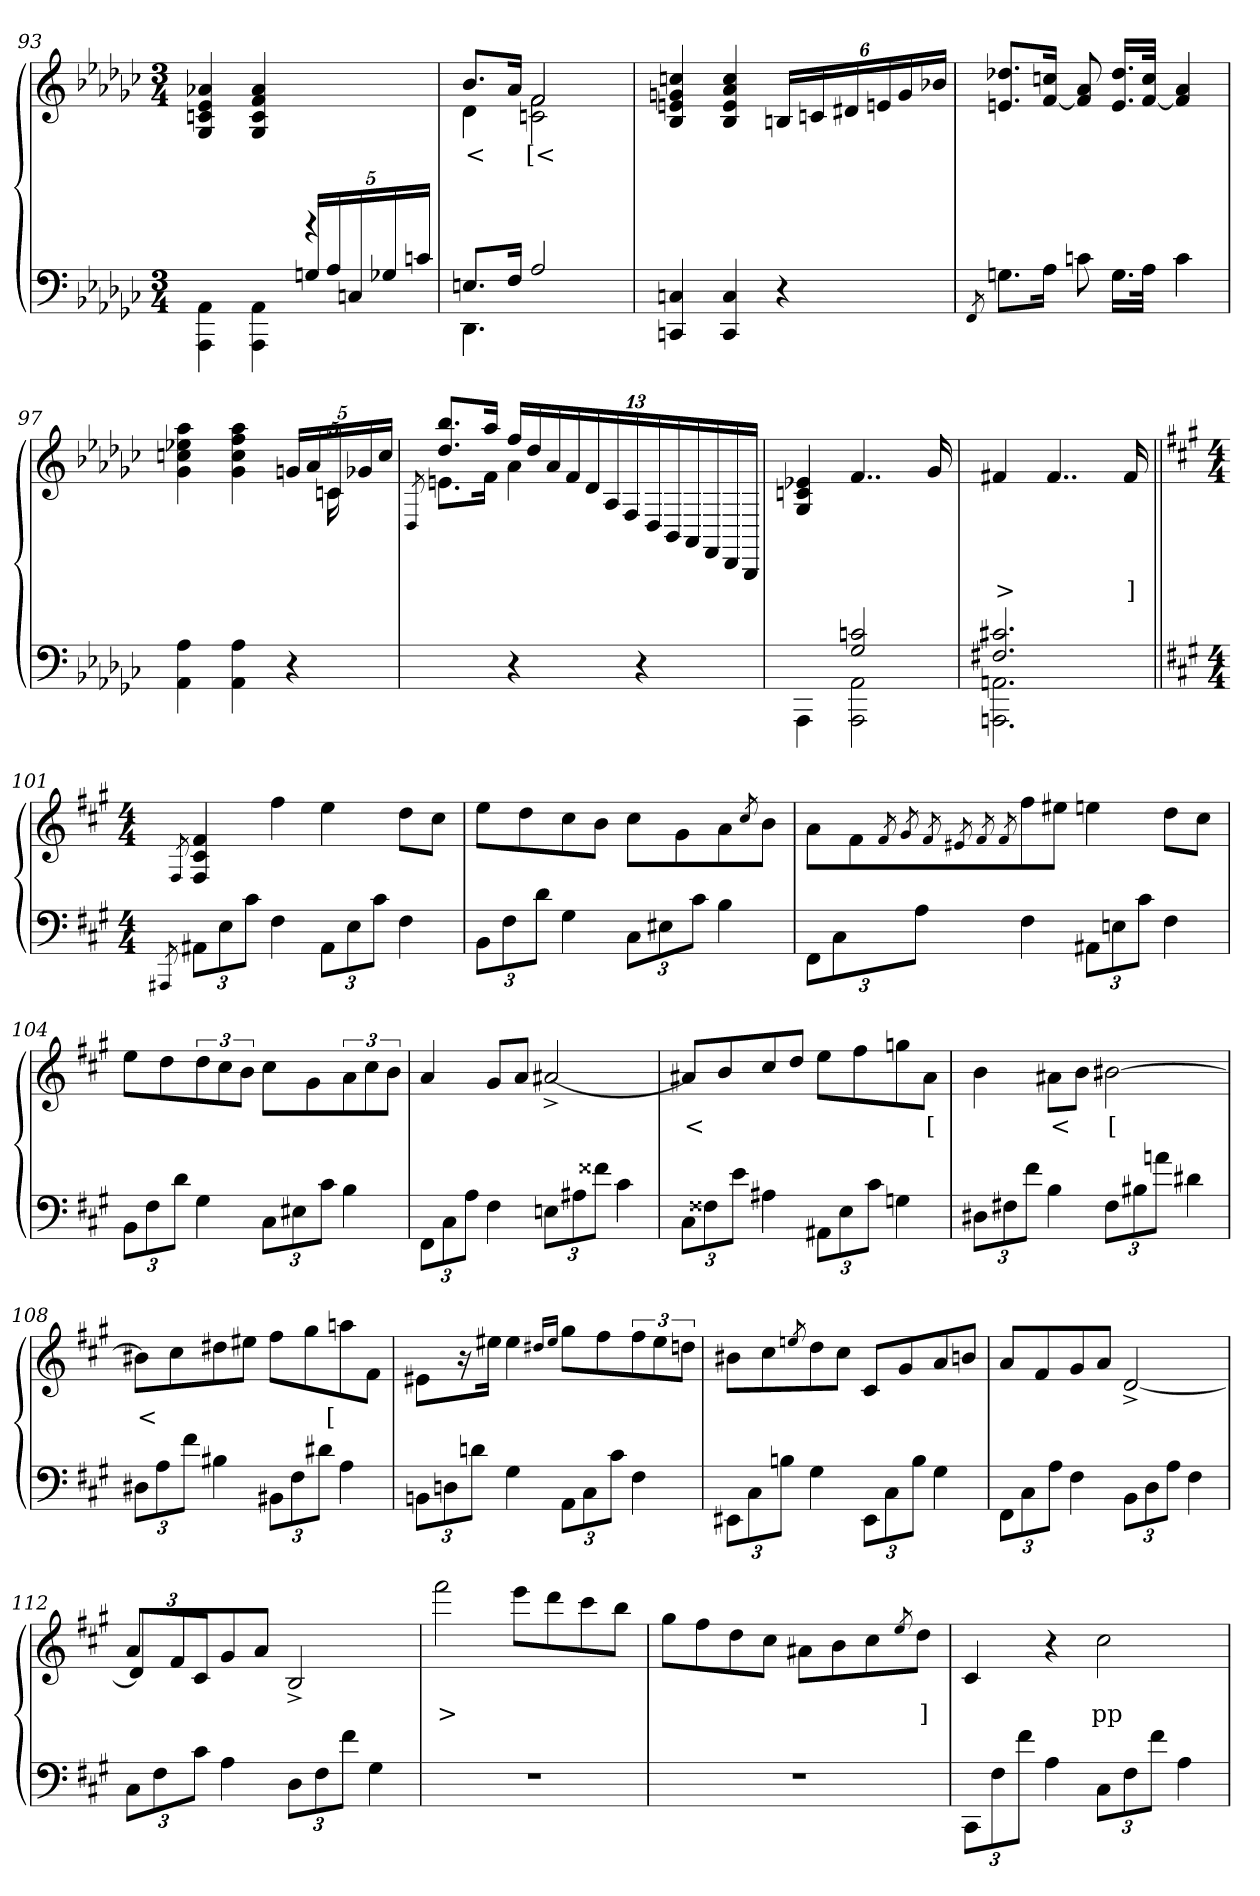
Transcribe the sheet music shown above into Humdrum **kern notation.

**kern	**kern	**text
*part2	*part1	*part1
*staff2	*staff1	*staff1
*clefF4	*clefG2	*
*k[b-e-a-d-g-c-]	*k[b-e-a-d-g-c-]	*
*M3/4	*M3/4	*
=93	=93	=93
*^	*	*
4AA-\ 4AAA-	2ryy	4a-X 4e- 4cn 4G-	.
4AA-\ 4AAA-	.	4a- 4f 4c 4G-	.
4r	20Gn/LL	4ryy	.
.	20A-	.	.
.	20Cn	.	.
.	20G-X	.	.
.	20cJJ	.	.
=94	=94	=94	=94
*	*	*^	*
8.EnL	4.DD-	8.b-L	4d-	<
16FJk	.	16a-Jk	.	.
2A-	.	2f	2f 2cn	[<
.	4.ryy	.	.	.
*v	*v	*	*	*
*	*v	*v	*
=95	=95	=95
4Cn 4CCn	4ccn 4gn 4en 4B-	.
4C 4CC	4cc 4a- 4e 4B-	.
4r	24BnLL	.
.	24c	.
.	24d#X	.
.	24en	.
.	24g	.
.	24b-XJJ	.
=96	=96	=96
8qFF/	.	.
8.GnL	8.dd-X 8.enL	.
16A-Jk	16ccn [16fJk	.
8cn	8a- 8f]	.
16.GLL	16.dd- 16.eLL	.
32A-JJk	32cc [32fJJk	.
4c	4a- 4f]	.
=97	=97	=97
*	*^	*
4A- 4AA-	4aa- 4ee-X 4ccn 4g-	5%2.ryy	.
4A- 4AA-	4aa- 4ff 4cc 4g-	.	.
4r	20gnLL	.	.
.	20a-	.	.
.	20c	20c\	.
.	20g-X	10ryy	.
.	20ccJJ	.	.
=98	=98	=98	=98
.	.	8qD-/	.
4ryy	8.bb- 8.dd-L	8.enL	.
.	16aa-Jk	16fJk	.
4r	26ffLL	4a-	.
.	26dd-	.	.
.	26a-	.	.
.	26f	.	.
.	26d-	.	.
.	26A-	.	.
.	26F	.	.
4r	.	4ryy	.
.	26D-	.	.
.	26BB-	.	.
.	26AA-	.	.
.	26FF	.	.
.	26DD-	.	.
.	26BBB-JJ	.	.
*	*v	*v	*
=99	=99	=99
*^	*	*
4ryy	4AAA-\	4e-X 4cn 4G-	.
2cn 2G-	2AA- 2AAA-	4..f	.
.	.	16g-	.
=100	=100	=100	=100
2.c#X 2.F#X	2.AAn 2.AAAn	4f#X	>
.	.	4..f#	.
.	.	16f#	]
*v	*v	*	*
=101||	=101||	=101||
*k[f#c#g#]	*k[f#c#g#]	*
*M4/4	*M4/4	*
8qAAA#X/	8qF#/	.
12AA#L	4f# 4c# 4F#	.
12E	.	.
12c#J	.	.
4F#	4ff#	.
12AA#L	4ee	.
12E	.	.
12c#J	.	.
4F#	8ddL	.
.	8cc#J	.
=102	=102	=102
12BBL	8eeL	.
12F#	.	.
.	8dd	.
12dJ	.	.
4G#	8cc#	.
.	8bJ	.
12C#L	8cc#\L	.
12E#X	.	.
.	8g#	.
12c#J	.	.
4B	8a	.
.	8qcc#/	.
.	8bJ	.
=103	=103	=103
12FF#\L	8aL	.
12C#	.	.
.	8f#	.
12AJ	.	.
.	8qf#/	.
.	8qg#/	.
.	8qf#/	.
.	8qe#X/	.
.	8qf#/	.
.	8qf#/	.
4F#	8ff#	.
.	8ee#J	.
12AA#XL	4een	.
12En	.	.
12c#J	.	.
4F#	8ddL	.
.	8cc#J	.
=104	=104	=104
12BBL	8eeL	.
12F#	.	.
.	8dd	.
12dJ	.	.
4G#	12dd	.
.	12cc#	.
.	12bJ	.
12C#L	8cc#\L	.
12E#X	.	.
.	8g#	.
12c#J	.	.
4B	12a	.
.	12cc#	.
.	12bJ	.
=105	=105	=105
12FF#\L	4a	.
12C#	.	.
12AJ	.	.
4F#	8g#L	.
.	8aJ	.
12EnL	[2a#X^>	.
12A#X	.	.
12f##XJ	.	.
4c#	.	.
=106	=106	=106
12C#L	8a#X/L]	<
12F##X	.	.
.	8b	.
12eJ	.	.
4A#X	8cc#	.
.	8ddJ	.
12AA#L	8eeL	.
12E	.	.
.	8ff#	.
12c#J	.	.
4Gn	8ggn	.
.	8a#J	[
=107	=107	=107
12D#XL	4b	.
12F#X	.	.
12f#J	.	.
4B	8a#X\L	<
.	8bJ	.
12F#L	[2b#X	[
12B#X	.	.
12anJ	.	.
4d#	.	.
=108	=108	=108
12D#XL	8b#XL]	<
12A	.	.
.	8cc#	.
12f#J	.	.
4B#X	8dd#X	.
.	8ee#XJ	.
12BB#L	8ff#L	.
12F#	.	.
.	8gg#	.
12d#J	.	.
4A	8aan	[
.	8f#J	.
=109	=109	=109
12BBnL	8e#X\L	.
12Dn	.	.
.	16r	.
12dnJ	.	.
.	16ee#Jk	.
4G#	4ee#	.
.	16qdd#X/L	.
.	16qee#/J	.
12AAL	8gg#L	.
12C#	.	.
.	8ff#	.
12c#J	.	.
4F#	12ff#	.
.	12ee#	.
.	12ddnJ	.
=110	=110	=110
12EE#X\L	8b#XL	.
12C#	.	.
.	8cc#	.
12BnJ	.	.
.	8qeen/	.
4G#	8dd	.
.	8cc#J	.
12EE#\L	8c#L	.
12C#	.	.
.	8g#	.
12BJ	.	.
4G#	8a	.
.	8bnJ	.
=111	=111	=111
12FF#\L	8aL	.
12C#	.	.
.	8f#	.
12AJ	.	.
4F#	8g#	.
.	8aJ	.
12BBL	[2d^>	.
12D	.	.
12AJ	.	.
4F#	.	.
=112	=112	=112
*	*^	*
12C#L	8aL	12d\L]	.
12F#	.	12ryy	.
.	8f#	.	.
12c#J	.	12c#/J	.
4A	8g#	2.ryy	.
.	8aJ	.	.
12DL	2B^>	.	.
12F#	.	.	.
12f#J	.	.	.
4G#	.	.	.
*	*v	*v	*
=113	=113	=113
1r	2fff#	>
.	8eeeL	.
.	8ddd	.
.	8ccc#	.
.	8bbJ	.
=114	=114	=114
1r	8gg#L	.
.	8ff#	.
.	8dd	.
.	8cc#J	.
.	8a#XL	.
.	8b	.
.	8cc#	.
.	8qee/	.
.	8ddJ	]
=115	=115	=115
12CC#L	4c#	.
12F#	.	.
12f#J	.	.
4A	4r	.
12C#L	2cc#	pp
12F#	.	.
12f#J	.	.
4A	.	.
=	=	=
*-	*-	*-
